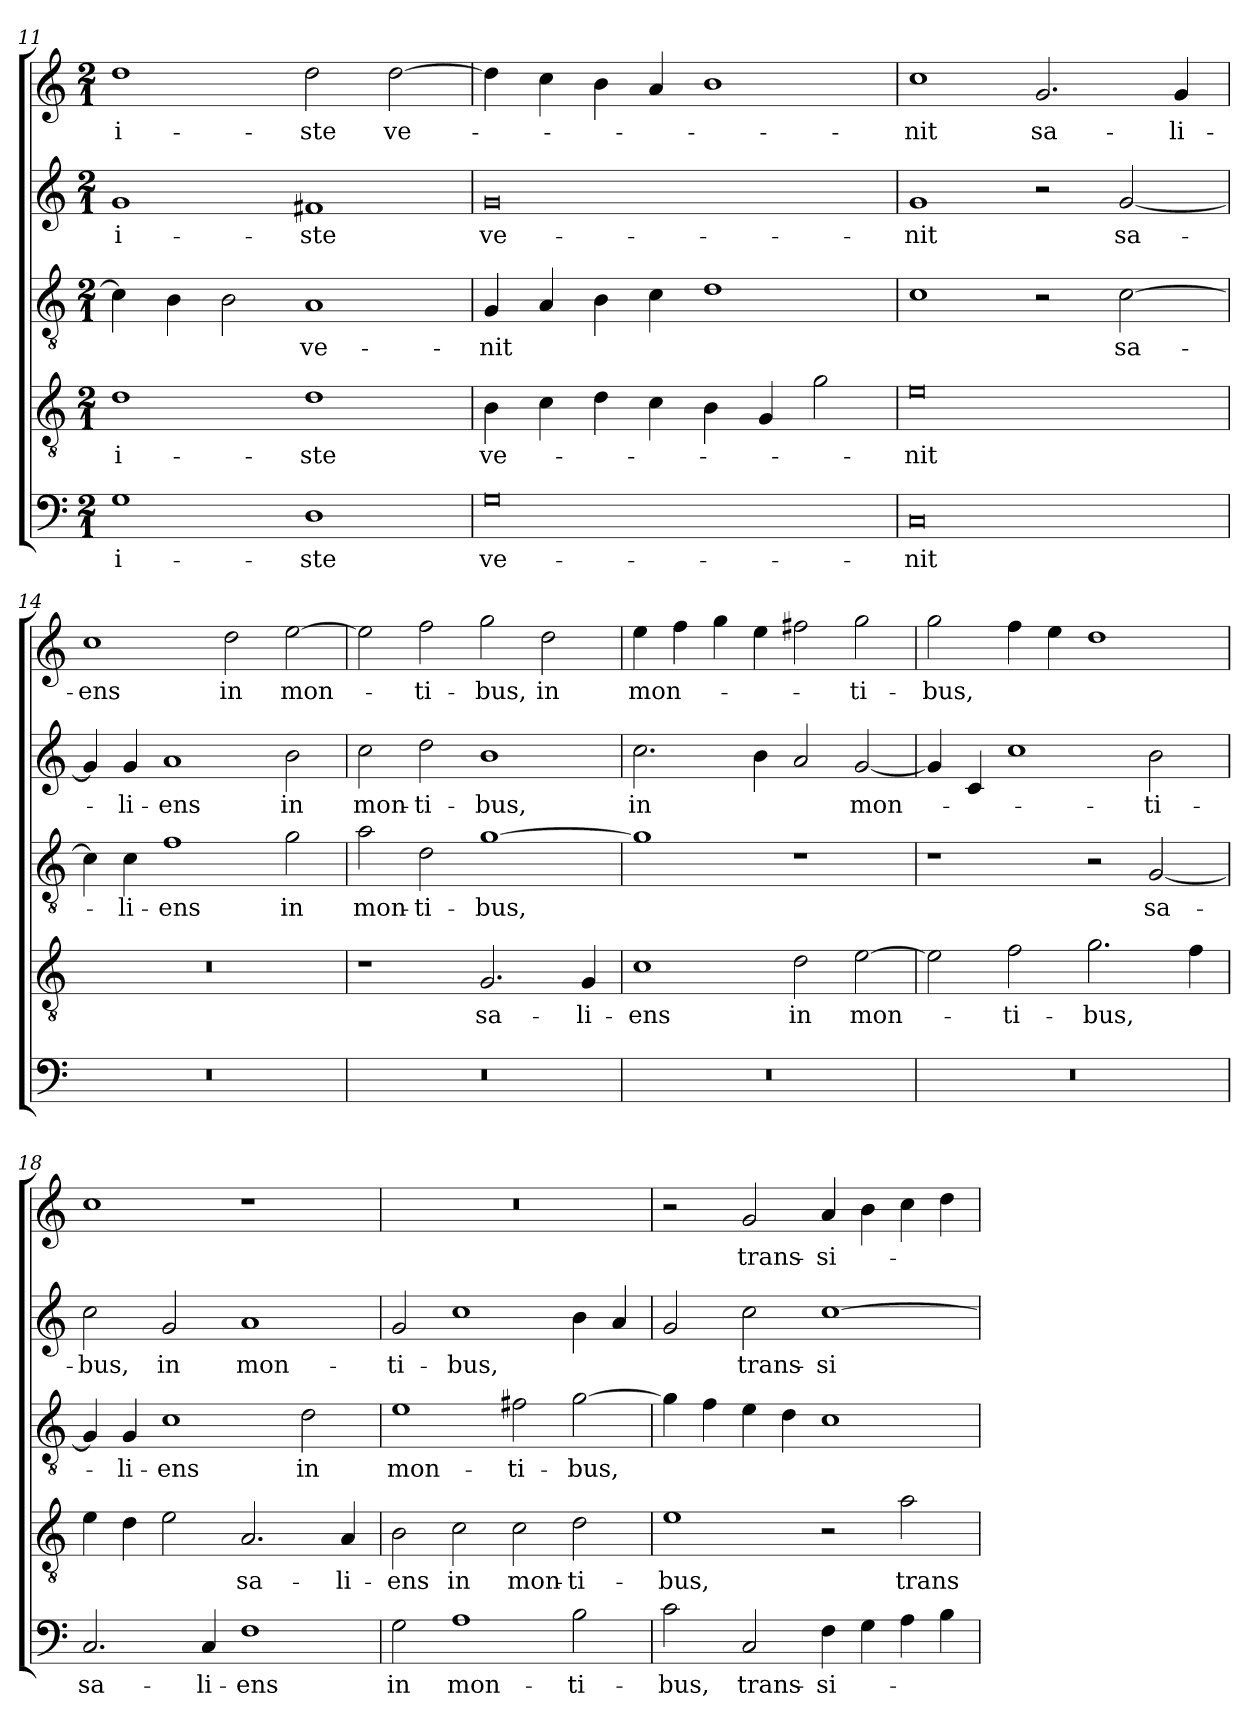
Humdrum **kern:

**kern	**text	**kern	**text	**kern	**text	**kern	**text	**kern	**text
*part5	*part5	*part4	*part4	*part3	*part3	*part2	*part2	*part1	*part1
*staff5	*staff5	*staff4	*staff4	*staff3	*staff3	*staff2	*staff2	*staff1	*staff1
*clefF4	*	*clefGv2	*	*clefGv2	*	*clefG2	*	*clefG2	*
*k[]	*	*k[]	*	*k[]	*	*k[]	*	*k[]	*
*C:	*	*C:	*	*C:	*	*C:	*	*C:	*
*M2/1	*	*M2/1	*	*M2/1	*	*M2/1	*	*M2/1	*
=11	=11	=11	=11	=11	=11	=11	=11	=11	=11
!	!LO:LY:b	!	!LO:LY:b	!	!	!	!LO:LY:b	!	!LO:LY:b
1G	i-	1d	i-	4c\]	.	1g	i-	1dd	i-
.	.	.	.	4B\	.	.	.	.	.
.	.	.	.	2B\	.	.	.	.	.
!	!LO:LY:b	!	!LO:LY:b	!	!LO:LY:b	!	!LO:LY:b	!	!LO:LY:b
1D	-ste	1d	-ste	1A	ve-	1f#X	-ste	2dd\	-ste
!	!	!	!	!	!	!	!	!	!LO:LY:b
.	.	.	.	.	.	.	.	[2dd\	ve-
=12	=12	=12	=12	=12	=12	=12	=12	=12	=12
!	!LO:LY:b	!	!LO:LY:b	!	!LO:LY:b	!	!LO:LY:b	!	!
0G	ve-	4B\	ve-	4G/	-nit	0g	ve-	4dd\]	.
.	.	4c\	.	4A/	.	.	.	4cc\	.
.	.	4d\	.	4B\	.	.	.	4b\	.
.	.	4c\	.	4c\	.	.	.	4a/	.
.	.	4B\	.	1d	.	.	.	1b	.
.	.	4G/	.	.	.	.	.	.	.
.	.	2g\	.	.	.	.	.	.	.
!!LO:LB:g=z
=13	=13	=13	=13	=13	=13	=13	=13	=13	=13
!	!LO:LY:b	!	!LO:LY:b	!	!	!	!LO:LY:b	!	!LO:LY:b
0C	-nit	0e	-nit	1c	.	1g	-nit	1cc	-nit
!	!	!	!	!	!	!	!	!	!LO:LY:b
.	.	.	.	2r	.	2r	.	2.g/	sa-
!	!	!	!	!	!LO:LY:b	!	!LO:LY:b	!	!
.	.	.	.	[2c\	sa-	[2g/	sa-	.	.
!	!	!	!	!	!	!	!	!	!LO:LY:b
.	.	.	.	.	.	.	.	4g/	-li-
=14	=14	=14	=14	=14	=14	=14	=14	=14	=14
!	!	!	!	!	!	!	!	!	!LO:LY:b
0r	.	0r	.	4c\]	.	4g/]	.	1cc	-ens
!	!	!	!	!	!LO:LY:b	!	!LO:LY:b	!	!
.	.	.	.	4c\	-li-	4g/	-li-	.	.
!	!	!	!	!	!LO:LY:b	!	!LO:LY:b	!	!
.	.	.	.	1f	-ens	1a	-ens	.	.
!	!	!	!	!	!	!	!	!	!LO:LY:b
.	.	.	.	.	.	.	.	2dd\	in
!	!	!	!	!	!LO:LY:b	!	!LO:LY:b	!	!LO:LY:b
.	.	.	.	2g\	in	2b\	in	[2ee\	mon-
=15	=15	=15	=15	=15	=15	=15	=15	=15	=15
!	!	!	!	!	!LO:LY:b	!	!LO:LY:b	!	!
0r	.	1r	.	2a\	mon-	2cc\	mon-	2ee\]	.
!	!	!	!	!	!LO:LY:b	!	!LO:LY:b	!	!LO:LY:b
.	.	.	.	2d\	-ti-	2dd\	-ti-	2ff\	-ti-
!	!	!	!LO:LY:b	!	!LO:LY:b	!	!LO:LY:b	!	!LO:LY:b
.	.	2.G/	sa-	[1g	-bus,	1b	-bus,	2gg\	-bus,
!	!	!	!	!	!	!	!	!	!LO:LY:b
.	.	.	.	.	.	.	.	2dd\	in
!	!	!	!LO:LY:b	!	!	!	!	!	!
.	.	4G/	-li-	.	.	.	.	.	.
=16	=16	=16	=16	=16	=16	=16	=16	=16	=16
!	!	!	!LO:LY:b	!	!	!	!LO:LY:b	!	!LO:LY:b
0r	.	1c	-ens	1g]	.	2.cc\	in	4ee\	mon-
.	.	.	.	.	.	.	.	4ff\	.
.	.	.	.	.	.	.	.	4gg\	.
.	.	.	.	.	.	4b\	.	4ee\	.
!	!	!	!LO:LY:b	!	!	!	!	!	!
.	.	2d\	in	1r	.	2a/	.	2ff#X\	.
!	!	!	!LO:LY:b	!	!	!	!LO:LY:b	!	!LO:LY:b
.	.	[2e\	mon-	.	.	[2g/	mon-	2gg\	-ti-
=17	=17	=17	=17	=17	=17	=17	=17	=17	=17
!	!	!	!	!	!	!	!	!	!LO:LY:b
0r	.	2e\]	.	1r	.	4g/]	.	2gg\	-bus,
.	.	.	.	.	.	4c/	.	.	.
!	!	!	!LO:LY:b	!	!	!	!	!	!
.	.	2f\	-ti-	.	.	1cc	.	4ff\	.
.	.	.	.	.	.	.	.	4ee\	.
!	!	!	!LO:LY:b	!	!	!	!	!	!
.	.	2.g\	-bus,	2r	.	.	.	1dd	.
!	!	!	!	!	!LO:LY:b	!	!LO:LY:b	!	!
.	.	.	.	[2G/	sa-	2b\	-ti-	.	.
.	.	4f\	.	.	.	.	.	.	.
=18	=18	=18	=18	=18	=18	=18	=18	=18	=18
!	!LO:LY:b	!	!	!	!	!	!LO:LY:b	!	!
2.C/	sa-	4e\	.	4G/]	.	2cc\	-bus,	1cc	.
!	!	!	!	!	!LO:LY:b	!	!	!	!
.	.	4d\	.	4G/	-li-	.	.	.	.
!	!	!	!	!	!LO:LY:b	!	!LO:LY:b	!	!
.	.	2e\	.	1c	-ens	2g/	in	.	.
!	!LO:LY:b	!	!	!	!	!	!	!	!
4C/	-li-	.	.	.	.	.	.	.	.
!	!LO:LY:b	!	!LO:LY:b	!	!	!	!LO:LY:b	!	!
1F	-ens	2.A/	sa-	.	.	1a	mon-	1r	.
!	!	!	!	!	!LO:LY:b	!	!	!	!
.	.	.	.	2d\	in	.	.	.	.
!	!	!	!LO:LY:b	!	!	!	!	!	!
.	.	4A/	-li-	.	.	.	.	.	.
!!LO:LB:g=z
=19	=19	=19	=19	=19	=19	=19	=19	=19	=19
!	!LO:LY:b	!	!LO:LY:b	!	!LO:LY:b	!	!LO:LY:b	!	!
2G\	in	2B\	-ens	1e	mon-	2g/	-ti-	0r	.
!	!LO:LY:b	!	!LO:LY:b	!	!	!	!LO:LY:b	!	!
1A	mon-	2c\	in	.	.	1cc	-bus,	.	.
!	!	!	!LO:LY:b	!	!LO:LY:b	!	!	!	!
.	.	2c\	mon-	2f#\	-ti-	.	.	.	.
!	!LO:LY:b	!	!LO:LY:b	!	!LO:LY:b	!	!	!	!
2B\	-ti-	2d\	-ti-	[2g\	-bus,	4b\	.	.	.
.	.	.	.	.	.	4a/	.	.	.
=20	=20	=20	=20	=20	=20	=20	=20	=20	=20
!	!LO:LY:b	!	!LO:LY:b	!	!	!	!	!	!
2c\	-bus,	1e	-bus,	4g\]	.	2g/	.	2r	.
.	.	.	.	4f\	.	.	.	.	.
!	!LO:LY:b	!	!	!	!	!	!LO:LY:b	!	!LO:LY:b
2C/	trans-	.	.	4e\	.	2cc\	trans-	2g/	trans-
.	.	.	.	4d\	.	.	.	.	.
!	!LO:LY:b	!	!	!	!	!	!LO:LY:b	!	!LO:LY:b
4F\	-si-	2r	.	1c	.	[1cc	-si-	4a/	-si-
4G\	.	.	.	.	.	.	.	4b\	.
!	!	!	!LO:LY:b	!	!	!	!	!	!
4A\	.	2a\	trans-	.	.	.	.	4cc\	.
4B\	.	.	.	.	.	.	.	4dd\	.
=	=	=	=	=	=	=	=	=	=
*-	*-	*-	*-	*-	*-	*-	*-	*-	*-
